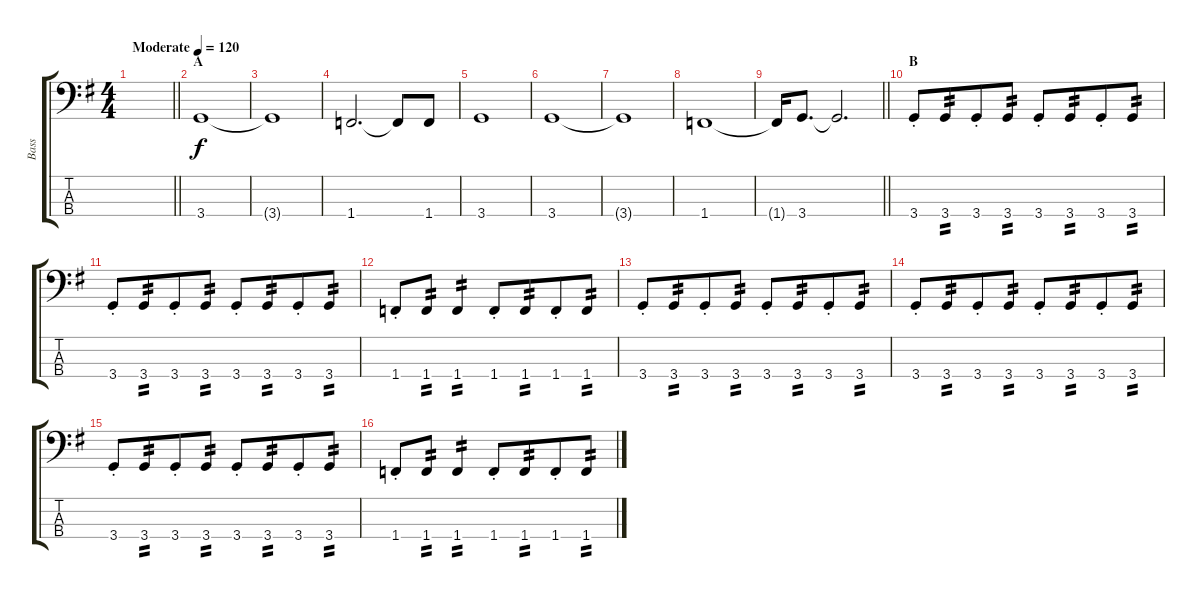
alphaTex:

\track ("Bass" "Bass") {instrument electricbassfinger}
\staff {score tabs}
\tuning (G2 D2 A1 E1) {hide}
\ts (4 4)
\tempo (120 "Moderate")
\clef f4
\barLineRight lightlight
\ks g
|
\section ("" "A")
3.4.1 |
3.4{t}.1 |
1.4.2{d} 1.4{t}.8 1.4.8 |
3.4.1 |
3.4.1 |
3.4{t}.1 |
1.4.1 |
\barLineRight lightlight
1.4{t}.16 3.4.8{d} 3.4{t}.2{d} |
\section ("" "B")
3.4{st}.8 3.4.8{tp 2 beam merge} 3.4{st}.8 3.4.8{tp 2} 3.4{st}.8 3.4.8{tp 2 beam merge} 3.4{st}.8 3.4.8{tp 2} |
3.4{st}.8 3.4.8{tp 2 beam merge} 3.4{st}.8 3.4.8{tp 2} 3.4{st}.8 3.4.8{tp 2 beam merge} 3.4{st}.8 3.4.8{tp 2} |
1.4{st}.8 1.4.8{tp 2} 1.4.4{tp 2} 1.4{st}.8 1.4.8{tp 2 beam merge} 1.4{st}.8 1.4.8{tp 2} |
3.4{st}.8 3.4.8{tp 2 beam merge} 3.4{st}.8 3.4.8{tp 2} 3.4{st}.8 3.4.8{tp 2 beam merge} 3.4{st}.8 3.4.8{tp 2} |
3.4{st}.8 3.4.8{tp 2 beam merge} 3.4{st}.8 3.4.8{tp 2} 3.4{st}.8 3.4.8{tp 2 beam merge} 3.4{st}.8 3.4.8{tp 2} |
3.4{st}.8 3.4.8{tp 2 beam merge} 3.4{st}.8 3.4.8{tp 2} 3.4{st}.8 3.4.8{tp 2 beam merge} 3.4{st}.8 3.4.8{tp 2} |
1.4{st}.8 1.4.8{tp 2} 1.4.4{tp 2} 1.4{st}.8 1.4.8{tp 2 beam merge} 1.4{st}.8 1.4.8{tp 2}
